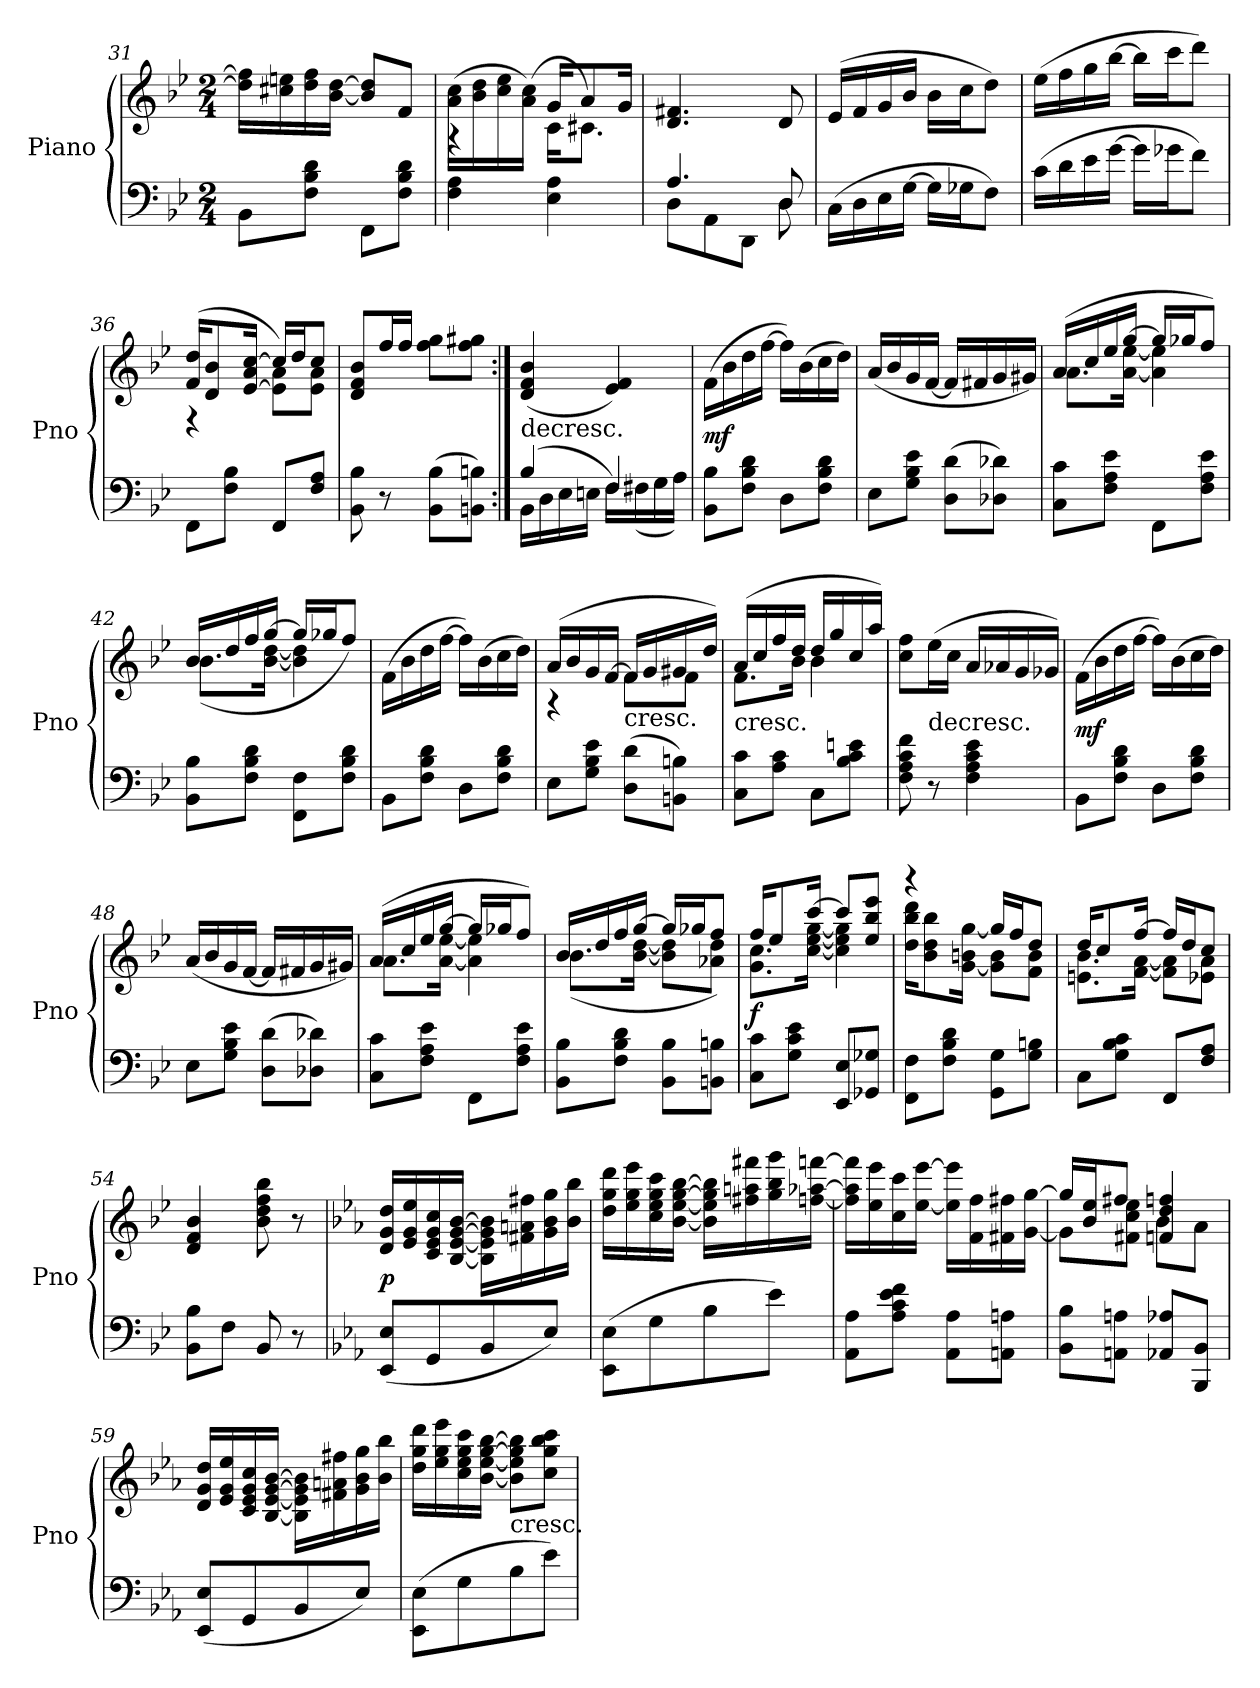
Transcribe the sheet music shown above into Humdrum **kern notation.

**kern	**kern	**dynam
*part1	*part1	*part1
*staff2	*staff1	*staff1/2
*I"Piano	*	*
*I'Pno	*	*
*clefF4	*clefG2	*
*k[b-e-]	*k[b-e-]	*
*M2/4	*M2/4	*
=31	=31	=31
8BB-\L	16dd]\ 16ff]\LL	.
.	16cc#X\ 16een\	.
8F\ 8B-\ 8d\J	16dd\ 16ff\	.
.	[16b-\ [16dd\JJ	.
8FF\L	8b-]/ 8dd]/L	.
8F\ 8B-\ 8d\J	8f/J	.
=32	=32	=32
*	*^	*
4F\ 4A\	(16a\ 16cc\LL	4r	.
.	16b-\ 16dd\	.	.
.	16cc\ 16ee-\	.	.
.	(16a\ 16cc\JJ)	.	.
4E-\ 4A\	16g/KL	16c\KL	.
.	8a/	8.c#X\J)	.
.	16g/Jk	.	.
*	*v	*v	*
=33	=33	=33
*^	*	*
4.A/	8D\L	4.d/ 4.f#X/	.
.	8AA\	.	.
.	8DD\J	.	.
8D/	8D\	8d/	.
*v	*v	*	*
=34	=34	=34
(16C\LL	(16e-/LL	.
16D\	16f/	.
16E-\	16g/	.
[16G\JJ	16b-/JJ	.
16G\LL]	16b-\LL	.
16G-X\J	16cc\J	.
8F\J)	8dd\J)	.
=35	=35	=35
(16c\LL	(16ee-\LL	.
16d\	16ff\	.
16e-\	16gg\	.
[16g\JJ	[16bb-\JJ	.
16g\LL]	16bb-\LL]	.
16g-X\J	16ccc\J	.
8f\J)	8ddd\J)	.
=36	=36	=36
*	*^	*
8FF\L	(16f/ 16dd/KL	4r	.
.	8d/ 8b-/	.	.
8F\ 8B-\J	.	.	.
.	[16e-/ 16a/ [16cc/Jk	.	.
8FF/L	16cc/LL])	8e-]\ 8a\L	.
.	16dd/J	.	.
8F/ 8A/J	8cc/J	8e-\ 8a\J	.
*	*v	*v	*
=37	=37	=37
8BB-\ 8B-\	8d/ 8f/ 8b-/L	.
8r	16ff/L	.
.	16ff/JJ	.
(8BB-\ 8B-\L	8ff\ 8gg\L	.
8BBn\ 8Bn\J)	8ff\ 8gg#X\J	.
=38:|!	=38:|!	=38:|!
*^	*	*
!	!	!LO:TX:c:t=decresc.	!
(4B-/	16BB-\LL	(4d/ 4f/ 4b-/	.
.	16D\	.	.
.	16E-\	.	.
.	16En\JJ	.	.
4F/	16F\LL)	4e-/ 4f/)	.
.	(16F#X\	.	.
.	16G\	.	.
.	16A\JJ)	.	.
*v	*v	*	*
=39	=39	=39
8BB-\ 8B-\L	(16f\LL	mf
.	16b-\	.
8F\ 8B-\ 8d\J	16dd\	.
.	[16ff\JJ	.
8D\L	16ff\LL])	.
.	(16b-\	.
8F\ 8B-\ 8d\J	16cc\	.
.	16dd\JJ)	.
=40	=40	=40
8E-\L	(16a/LL	.
.	16b-/	.
8G\ 8B-\ 8e-\J	16g/	.
.	[16f/JJ	.
(8D\ 8d\L	16f/LL]	.
.	16f#X/	.
8D-X\ 8d-X\J)	16g/	.
.	16g#X/JJ)	.
=41	=41	=41
*	*^	*
8C\ 8c\L	(16a/LL	8.a\L	.
.	16cc/	.	.
8F\ 8A\ 8e-\J	16ee-/	.	.
.	[16gg/JJ	[16a\ [16ee-\Jk	.
8FF\L	16gg/LL]	4a]\ 4ee-]\	.
.	16gg-X/J	.	.
8F\ 8A\ 8e-\J	8ff/J)	.	.
=42	=42	=42	=42
8BB-\ 8B-\L	16b-/LL	(8.b-\L	.
.	16dd/	.	.
8F\ 8B-\ 8d\J	16ff/	.	.
.	[16gg/JJ	[16b-\ [16dd\Jk	.
8FF\ 8F\L	16gg/LL]	4b-]\ 4dd]\	.
.	16gg-X/J	.	.
8F\ 8B-\ 8d\J	8ff/J)	.	.
*	*v	*v	*
=43	=43	=43
8BB-\L	(16f\LL	.
.	16b-\	.
8F\ 8B-\ 8d\J	16dd\	.
.	[16ff\JJ	.
8D\L	16ff\LL])	.
.	(16b-\	.
8F\ 8B-\ 8d\J	16cc\	.
.	16dd\JJ)	.
=44	=44	=44
*	*^	*
8E-\L	(16a/LL	4r	.
.	16b-/	.	.
8G\ 8B-\ 8e-\J	16g/	.	.
.	[16f/JJ	.	.
!	!LO:TX:c:t=cresc.	!	!
(8D\ 8d\L	16f/LL	8f\L]	.
.	16g/	.	.
8BBn\ 8Bn\J)	16g#X/	8f\J	.
.	16dd/JJ)	.	.
=45	=45	=45	=45
!	!LO:TX:c:t=cresc.	!	!
8C\ 8c\L	(16a/LL	8.f\L	.
.	16cc/	.	.
8A\ 8c\J	16ff/	.	.
.	16dd/JJ	16b-\Jk	.
8C\L	16dd/LL	4b-\	.
.	16gg/	.	.
8B-\ 8c\ 8en\J	16cc/	.	.
.	16aa/JJ)	.	.
*	*v	*v	*
=46	=46	=46
8F\ 8A\ 8c\ 8f\	8cc\ 8ff\L	.
!	!LO:TX:c:t=decresc.	!
8r	(16ee-\L	.
.	16cc\JJ	.
4F\ 4A\ 4c\ 4e-\	16a/LL	.
.	16a-X/	.
.	16g/	.
.	16g-X/JJ)	.
=47	=47	=47
8BB-\L	(16f\LL	mf
.	16b-\	.
8F\ 8B-\ 8d\J	16dd\	.
.	[16ff\JJ	.
8D\L	16ff\LL])	.
.	(16b-\	.
8F\ 8B-\ 8d\J	16cc\	.
.	16dd\JJ)	.
=48	=48	=48
8E-\L	(16a/LL	.
.	16b-/	.
8G\ 8B-\ 8e-\J	16g/	.
.	[16f/JJ	.
(8D\ 8d\L	16f/LL]	.
.	16f#X/	.
8D-X\ 8d-X\J)	16g/	.
.	16g#X/JJ)	.
=49	=49	=49
*	*^	*
8C\ 8c\L	(16a/LL	8.a\L	.
.	16cc/	.	.
8F\ 8A\ 8e-\J	16ee-/	.	.
.	[16gg/JJ	[16a\ [16ee-\Jk	.
8FF\L	16gg/LL]	4a]\ 4ee-]\	.
.	16gg-X/J	.	.
8F\ 8A\ 8e-\J	8ff/J)	.	.
=50	=50	=50	=50
8BB-\ 8B-\L	16b-/LL	(8.b-\L	.
.	16dd/	.	.
8F\ 8B-\ 8d\J	16ff/	.	.
.	[16gg/JJ	[16b-\ [16dd\Jk	.
8BB-\ 8B-\L	16gg/LL]	8b-]\ 8dd]\L	.
.	16gg-X/J	.	.
8BBn\ 8Bn\J	8ff/J)	8a-X\ 8dd\J	.
=51	=51	=51	=51
8C\ 8c\L	16ff/KL	8.g\ 8.cc\L	f
.	8ee-/	.	.
8G\ 8c\ 8e-\J	.	.	.
.	[16ccc/Jk	[16cc\ [16ee-\ [16gg\Jk	.
8EE-/ 8E-/L	8ccc/L]	4cc]\ 4ee-]\ 4gg]\	.
8GG-X/ 8G-X/J	8ee-/ 8bb-/ 8eee-/J	.	.
=52	=52	=52	=52
8FF\ 8F\L	4r	16dd\ 16bb-\ 16ddd\KL	.
.	.	8b-\ 8dd\ 8bb-\	.
8F\ 8B-\ 8d\J	.	.	.
.	.	[16g\ 16bn\ [16gg\Jk	.
8GG\ 8G\L	16gg/LL]	8g]\ 8b\L	.
.	16ff/J	.	.
8G\ 8Bn\J	8dd/J	8f\ 8b\J	.
=53	=53	=53	=53
8C\L	16dd/KL	8.en\ 8.b-\L	.
.	8cc/	.	.
8G\ 8B-\ 8c\J	.	.	.
.	[16ff/Jk	[16f\ [16a\Jk	.
8FF/L	16ff/LL]	8f]\ 8a]\L	.
.	16dd/J	.	.
8F/ 8A/J	8cc/J	8e-X\ 8a\J	.
*	*v	*v	*
=54	=54	=54
8BB-\ 8B-\L	4d/ 4f/ 4b-/	.
8F\J	.	.
8BB-/	8b-\ 8dd\ 8ff\ 8bb-\	.
8r	8r	.
=55	=55	=55
*k[b-e-a-]	*k[b-e-a-]	*
(8EE-/ 8E-/L	16d/ 16g/ 16dd/LL	p
.	16e-/ 16g/ 16ee-/	.
8GG/	16c/ 16e-/ 16g/ 16cc/	.
.	[16B-/ [16e-/ [16g/ [16b-/JJ	.
8BB-/	16B-]\ 16e-]\ 16g]\ 16b-]\LL	.
.	16f#X\ 16an\ 16ff#X\	.
8E-/J)	16g\ 16b-\ 16gg\	.
.	16b-\ 16bb-\JJ	.
=56	=56	=56
(8EE-\ 8E-\L	16dd\ 16gg\ 16ddd\LL	.
.	16ee-\ 16gg\ 16eee-\	.
8G\	16cc\ 16ee-\ 16gg\ 16ccc\	.
.	[16b-\ [16ee-\ [16gg\ [16bb-\JJ	.
8B-\	16b-]\ 16ee-]\ 16gg]\ 16bb-]\LL	.
.	16ff#X\ 16aan\ 16fff#X\	.
8e-\J)	16gg\ 16bb-\ 16ggg\	.
.	[16ffn\ [16aa-X\ [16fffn\JJ	.
=57	=57	=57
8AA-\ 8A-\L	16ff]\ 16aa-]\ 16fff]\LL	.
.	16ee-\ 16eee-\	.
8A-\ 8c\ 8e-\ 8f\J	16cc\ 16ccc\	.
.	[16ee-\ [16eee-\JJ	.
8AA-\ 8A-\L	16ee-]\ 16eee-]\LL	.
.	16f\ 16ff\	.
8AAn\ 8An\J	16f#X\ 16ff#X\	.
.	[16g\ [16gg\JJ	.
=58	=58	=58
*	*^	*
8BB-\ 8B-\L	16gg/LL]	8g\L]	.
.	16b-/ 16ee-/J	.	.
8AAn\ 8An\J	8ff#X/J	8f#X\ 8cc\ 8ee-\J	.
8AA-X/ 8A-X/L	4fn/ 4dd/ 4ffn/	8b-\L	.
8BBB-/ 8BB-/J	.	8a-\J	.
*	*v	*v	*
=59	=59	=59
(8EE-/ 8E-/L	16d/ 16g/ 16dd/LL	.
.	16e-/ 16g/ 16ee-/	.
8GG/	16c/ 16e-/ 16g/ 16cc/	.
.	[16B-/ [16e-/ [16g/ [16b-/JJ	.
8BB-/	16B-]\ 16e-]\ 16g]\ 16b-]\LL	.
.	16f#X\ 16an\ 16ff#X\	.
8E-/J)	16g\ 16b-\ 16gg\	.
.	16b-\ 16bb-\JJ	.
=60	=60	=60
(8EE-\ 8E-\L	16dd\ 16gg\ 16ddd\LL	.
.	16ee-\ 16gg\ 16eee-\	.
8G\	16cc\ 16ee-\ 16gg\ 16ccc\	.
.	[16b-\ [16ee-\ [16gg\ [16bb-\JJ	.
!	!LO:TX:c:t=cresc.	!
8B-\	8b-]\ 8ee-]\ 8gg]\ 8bb-]\L	.
8e-\J)	8cc\ 8gg\ 8bb-\ 8ccc\J	.
=	=	=
*-	*-	*-
